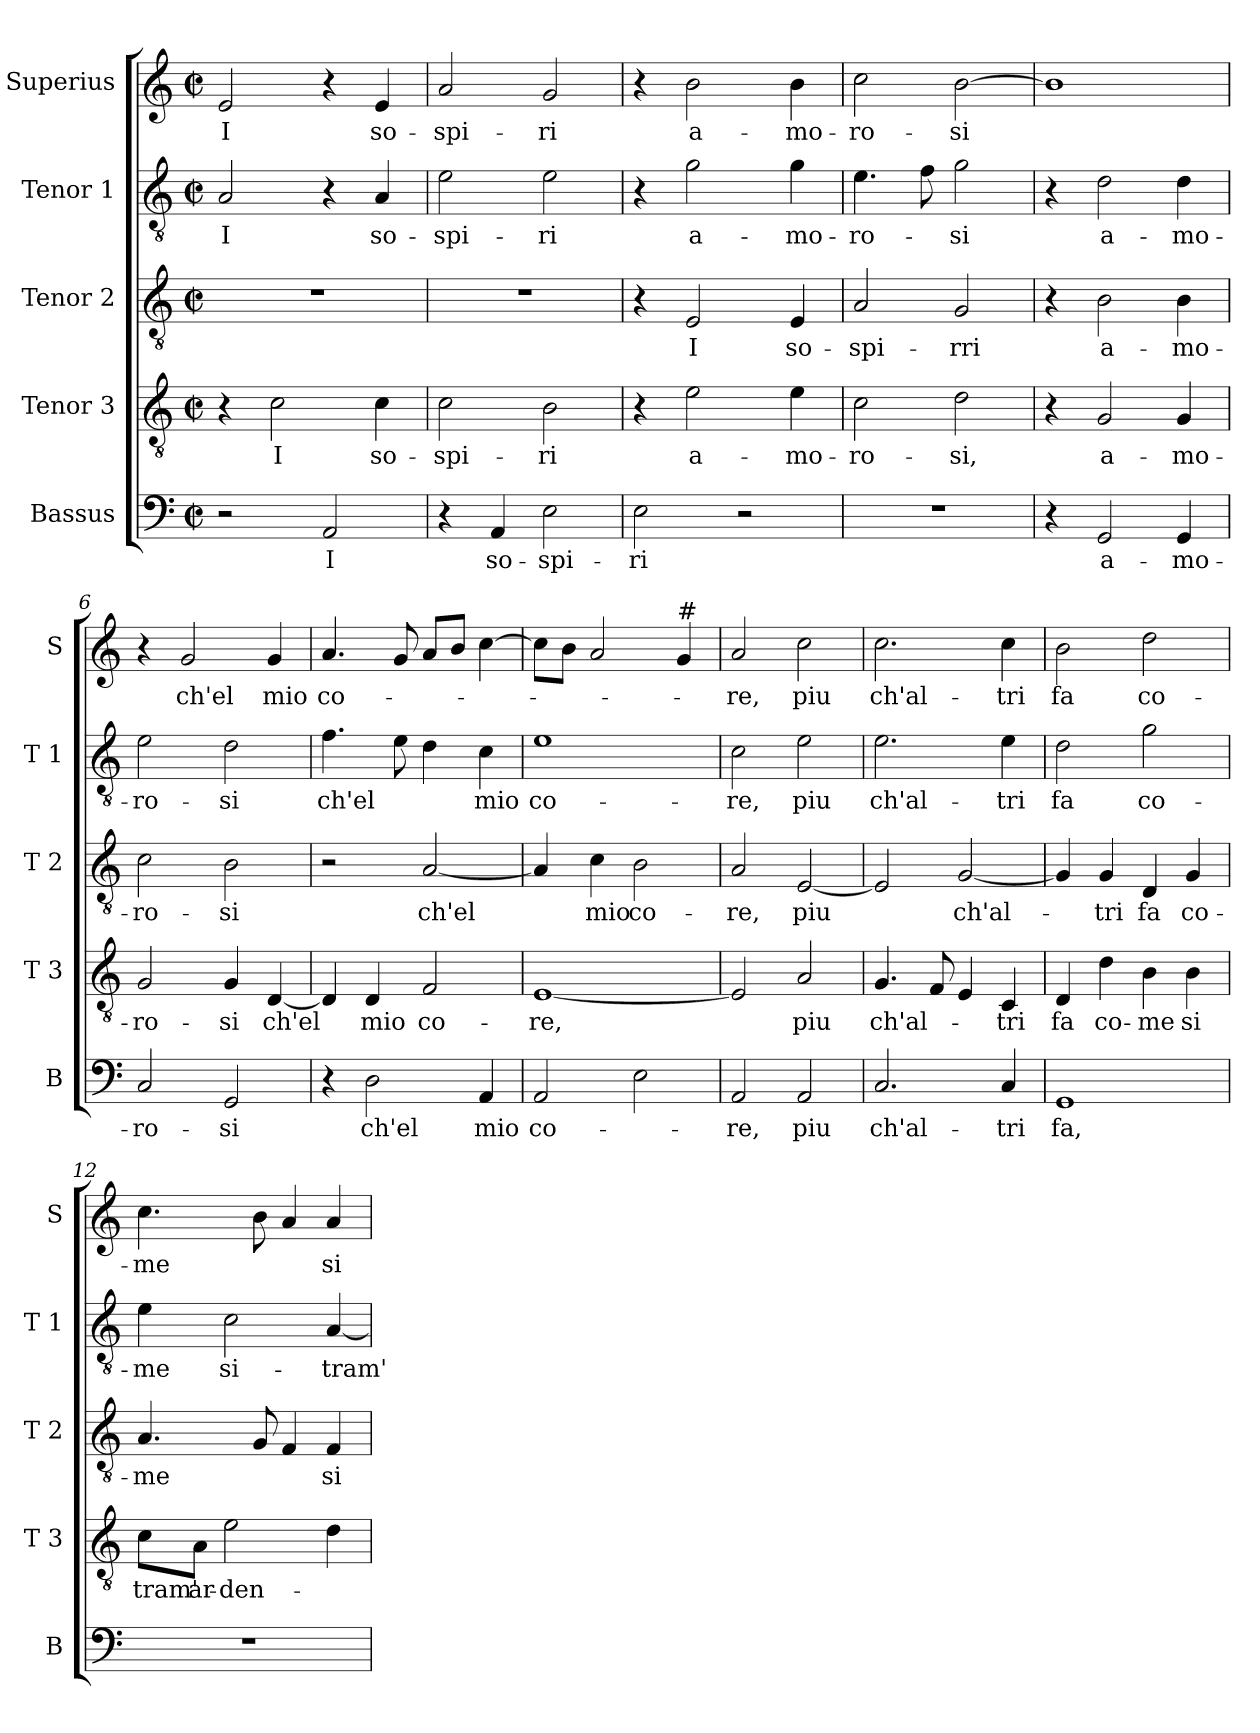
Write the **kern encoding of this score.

**kern	**text	**kern	**text	**kern	**text	**kern	**text	**kern	**text
*part5	*part5	*part4	*part4	*part3	*part3	*part2	*part2	*part1	*part1
*staff5	*staff5	*staff4	*staff4	*staff3	*staff3	*staff2	*staff2	*staff1	*staff1
*I"Bassus	*	*I"Tenor 3	*	*I"Tenor 2	*	*I"Tenor 1	*	*I"Superius	*
*I'B	*	*I'T 3	*	*I'T 2	*	*I'T 1	*	*I'S	*
*clefF4	*	*clefGv2	*	*clefGv2	*	*clefGv2	*	*clefG2	*
*k[]	*	*k[]	*	*k[]	*	*k[]	*	*k[]	*
*C:	*	*C:	*	*C:	*	*C:	*	*C:	*
*M2/2	*	*M2/2	*	*M2/2	*	*M2/2	*	*M2/2	*
*met(c|)	*	*met(c|)	*	*met(c|)	*	*met(c|)	*	*met(c|)	*
=1	=1	=1	=1	=1	=1	=1	=1	=1	=1
!	!	!	!	!	!	!	!LO:LY:b	!	!LO:LY:b
2r	.	4r	.	1r	.	2A/	I	2e/	I
!	!	!	!LO:LY:b	!	!	!	!	!	!
.	.	2c\	I	.	.	.	.	.	.
!	!LO:LY:b	!	!	!	!	!	!	!	!
2AA/	I	.	.	.	.	4r	.	4r	.
!	!	!	!LO:LY:b	!	!	!	!LO:LY:b	!	!LO:LY:b
.	.	4c\	so-	.	.	4A/	so-	4e/	so-
=2	=2	=2	=2	=2	=2	=2	=2	=2	=2
!	!	!	!LO:LY:b	!	!	!	!LO:LY:b	!	!LO:LY:b
4r	.	2c\	-spi-	1r	.	2e\	-spi-	2a/	-spi-
!	!LO:LY:b	!	!	!	!	!	!	!	!
4AA/	so-	.	.	.	.	.	.	.	.
!	!LO:LY:b	!	!LO:LY:b	!	!	!	!LO:LY:b	!	!LO:LY:b
2E\	-spi-	2B\	-ri	.	.	2e\	-ri	2g/	-ri
=3	=3	=3	=3	=3	=3	=3	=3	=3	=3
!	!LO:LY:b	!	!	!	!	!	!	!	!
2E\	-ri	4r	.	4r	.	4r	.	4r	.
!	!	!	!LO:LY:b	!	!LO:LY:b	!	!LO:LY:b	!	!LO:LY:b
.	.	2e\	a-	2E/	I	2g\	a-	2b\	a-
2r	.	.	.	.	.	.	.	.	.
!	!	!	!LO:LY:b	!	!LO:LY:b	!	!LO:LY:b	!	!LO:LY:b
.	.	4e\	-mo-	4E/	so-	4g\	-mo-	4b\	-mo-
=4	=4	=4	=4	=4	=4	=4	=4	=4	=4
!	!	!	!LO:LY:b	!	!LO:LY:b	!	!LO:LY:b	!	!LO:LY:b
1r	.	2c\	-ro-	2A/	-spi-	4.e\	-ro-	2cc\	-ro-
.	.	.	.	.	.	8f\	.	.	.
!	!	!	!LO:LY:b	!	!LO:LY:b	!	!LO:LY:b	!	!LO:LY:b
.	.	2d\	-si,	2G/	-rri	2g\	-si	[2b\	-si
=5	=5	=5	=5	=5	=5	=5	=5	=5	=5
4r	.	4r	.	4r	.	4r	.	1b]	.
!	!LO:LY:b	!	!LO:LY:b	!	!LO:LY:b	!	!LO:LY:b	!	!
2GG/	a-	2G/	a-	2B\	a-	2d\	a-	.	.
!	!LO:LY:b	!	!LO:LY:b	!	!LO:LY:b	!	!LO:LY:b	!	!
4GG/	-mo-	4G/	-mo-	4B\	-mo-	4d\	-mo-	.	.
=6	=6	=6	=6	=6	=6	=6	=6	=6	=6
!	!LO:LY:b	!	!LO:LY:b	!	!LO:LY:b	!	!LO:LY:b	!	!
2C/	-ro-	2G/	-ro-	2c\	-ro-	2e\	-ro-	4r	.
!	!	!	!	!	!	!	!	!	!LO:LY:b
.	.	.	.	.	.	.	.	2g/	ch'el
!	!LO:LY:b	!	!LO:LY:b	!	!LO:LY:b	!	!LO:LY:b	!	!
2GG/	-si	4G/	-si	2B\	-si	2d\	-si	.	.
!	!	!	!LO:LY:b	!	!	!	!	!	!LO:LY:b
.	.	[4D/	ch'el	.	.	.	.	4g/	mio
!!LO:LB:g=z
=7	=7	=7	=7	=7	=7	=7	=7	=7	=7
!	!	!	!	!	!	!	!LO:LY:b	!	!LO:LY:b
4r	.	4D/]	.	2r	.	4.f\	ch'el	4.a/	co-
!	!LO:LY:b	!	!LO:LY:b	!	!	!	!	!	!
2D\	ch'el	4D/	mio	.	.	.	.	.	.
.	.	.	.	.	.	8e\	.	8g/	.
!	!	!	!LO:LY:b	!	!LO:LY:b	!	!	!	!
.	.	2F/	co-	[2A/	ch'el	4d\	.	8a/L	.
.	.	.	.	.	.	.	.	8b/J	.
!	!LO:LY:b	!	!	!	!	!	!LO:LY:b	!	!
4AA/	mio	.	.	.	.	4c\	mio	[4cc\	.
=8	=8	=8	=8	=8	=8	=8	=8	=8	=8
!	!LO:LY:b	!	!LO:LY:b	!	!	!	!LO:LY:b	!	!
2AA/	co-	[1E	-re,	4A/]	.	1e	co-	8cc\L]	.
.	.	.	.	.	.	.	.	8b\J	.
!	!	!	!	!	!LO:LY:b	!	!	!	!
.	.	.	.	4c\	mio	.	.	2a/	.
!	!	!	!	!	!LO:LY:b	!	!	!	!
2E\	.	.	.	2B\	co-	.	.	.	.
!	!	!	!	!	!	!	!	!LO:TX:a:t=#	!
.	.	.	.	.	.	.	.	4g/	.
=9	=9	=9	=9	=9	=9	=9	=9	=9	=9
!	!LO:LY:b	!	!	!	!LO:LY:b	!	!LO:LY:b	!	!LO:LY:b
2AA/	-re,	2E/]	.	2A/	-re,	2c\	-re,	2a/	-re,
!	!LO:LY:b	!	!LO:LY:b	!	!LO:LY:b	!	!LO:LY:b	!	!LO:LY:b
2AA/	piu	2A/	piu	[2E/	piu	2e\	piu	2cc\	piu
=10	=10	=10	=10	=10	=10	=10	=10	=10	=10
!	!LO:LY:b	!	!LO:LY:b	!	!	!	!LO:LY:b	!	!LO:LY:b
2.C/	ch'al-	4.G/	ch'al-	2E/]	.	2.e\	ch'al-	2.cc\	ch'al-
.	.	8F/	.	.	.	.	.	.	.
!	!	!	!	!	!LO:LY:b	!	!	!	!
.	.	4E/	.	[2G/	ch'al-	.	.	.	.
!	!LO:LY:b	!	!LO:LY:b	!	!	!	!LO:LY:b	!	!LO:LY:b
4C/	-tri	4C/	-tri	.	.	4e\	-tri	4cc\	-tri
=11	=11	=11	=11	=11	=11	=11	=11	=11	=11
!	!LO:LY:b	!	!LO:LY:b	!	!	!	!LO:LY:b	!	!LO:LY:b
1GG	fa,	4D/	fa	4G/]	.	2d\	fa	2b\	fa
!	!	!	!LO:LY:b	!	!LO:LY:b	!	!	!	!
.	.	4d\	co-	4G/	-tri	.	.	.	.
!	!	!	!LO:LY:b	!	!LO:LY:b	!	!LO:LY:b	!	!LO:LY:b
.	.	4B\	-me	4D/	fa	2g\	co-	2dd\	co-
!	!	!	!LO:LY:b	!	!LO:LY:b	!	!	!	!
.	.	4B\	si	4G/	co-	.	.	.	.
=12	=12	=12	=12	=12	=12	=12	=12	=12	=12
!	!	!	!LO:LY:b	!	!LO:LY:b	!	!LO:LY:b	!	!LO:LY:b
1r	.	8c\L	tram'	4.A/	-me	4e\	-me	4.cc\	-me
!	!	!	!LO:LY:b	!	!	!	!	!	!
.	.	8A\J	ar-	.	.	.	.	.	.
!	!	!	!LO:LY:b	!	!	!	!LO:LY:b	!	!
.	.	2e\	-den-	.	.	2c\	si-	.	.
.	.	.	.	8G/	.	.	.	8b\	.
.	.	.	.	4F/	.	.	.	4a/	.
!	!	!	!	!	!LO:LY:b	!	!LO:LY:b	!	!LO:LY:b
.	.	4d\	.	4F/	si	[4A/	-tram'	4a/	si
=	=	=	=	=	=	=	=	=	=
*-	*-	*-	*-	*-	*-	*-	*-	*-	*-
